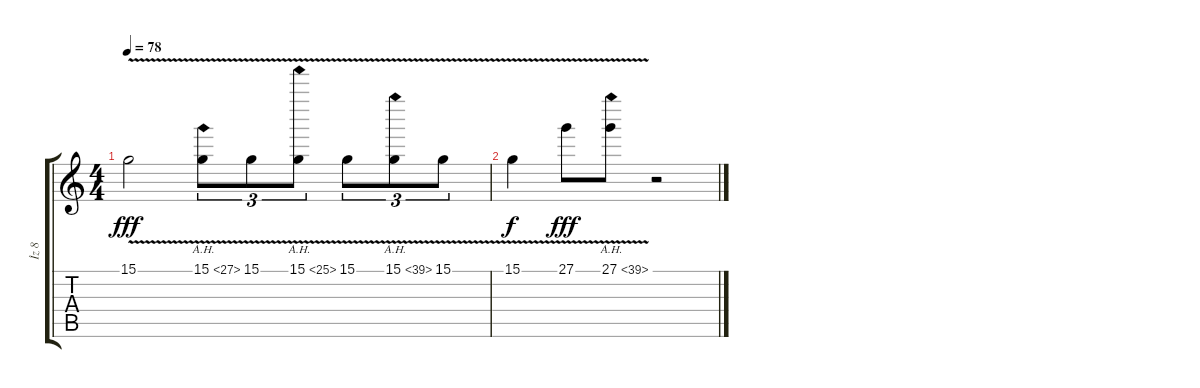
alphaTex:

\track ("İz 8" "İz 8") {instrument viola}
\staff {score tabs}
\tuning (E4 B3 G3 D3 A2 E2) {hide}
\ts (4 4)
\tempo 78
\clef g2
\ks c
15.1{v}.2{dy fff} 15.1{ah 12 v}.8{tu (3 2)} 15.1{v}.8{tu (3 2)} 15.1{ah 10 v}.8{tu (3 2)} 15.1{v}.8{tu (3 2)} 15.1{ah 24 v}.8{tu (3 2)} 15.1{v}.8{tu (3 2)} |
15.1{v}.4{dy f} 27.1{v}.8{dy fff} 27.1{ah 12 v}.8 r.2
